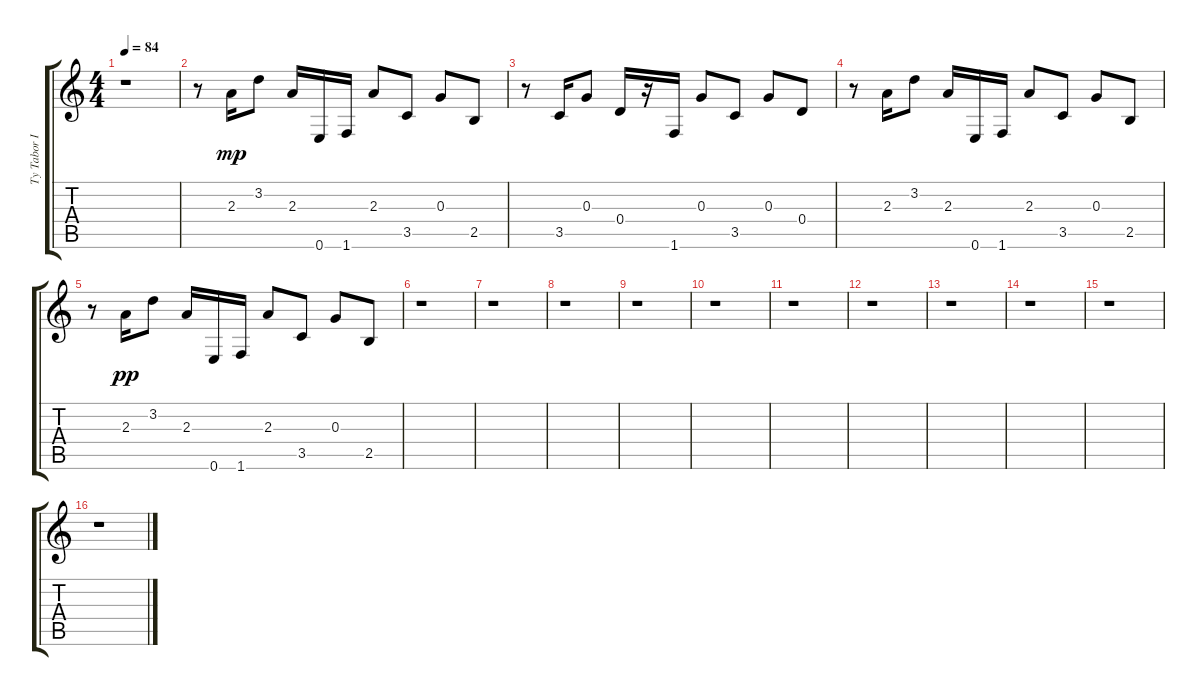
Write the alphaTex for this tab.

\track ("Ty Tabor II" "Ty Tabor I") {instrument electricguitarclean}
\staff {score tabs}
\tuning (E4 B3 G3 D3 A2 E2) {hide}
\ts (4 4)
\tempo 84
\clef g2
\ks c
r.1{dy ff} |
r.8 2.3.16{dy mp} 3.2.8 2.3.16 0.6.16 1.6.16 2.3.8 3.5.8 0.3.8 2.5.8 |
r.8 3.5.16 0.3.8 0.4.16 r.16 1.6.16 0.3.8 3.5.8 0.3.8 0.4.8 |
r.8 2.3.16 3.2.8 2.3.16 0.6.16 1.6.16 2.3.8 3.5.8 0.3.8 2.5.8 |
r.8 2.3.16{dy pp} 3.2.8 2.3.16 0.6.16 1.6.16 2.3.8 3.5.8 0.3.8 2.5.8 |
r.1 |
r.1 |
r.1 |
r.1 |
r.1 |
r.1 |
r.1 |
r.1 |
r.1 |
r.1 |
r.1
